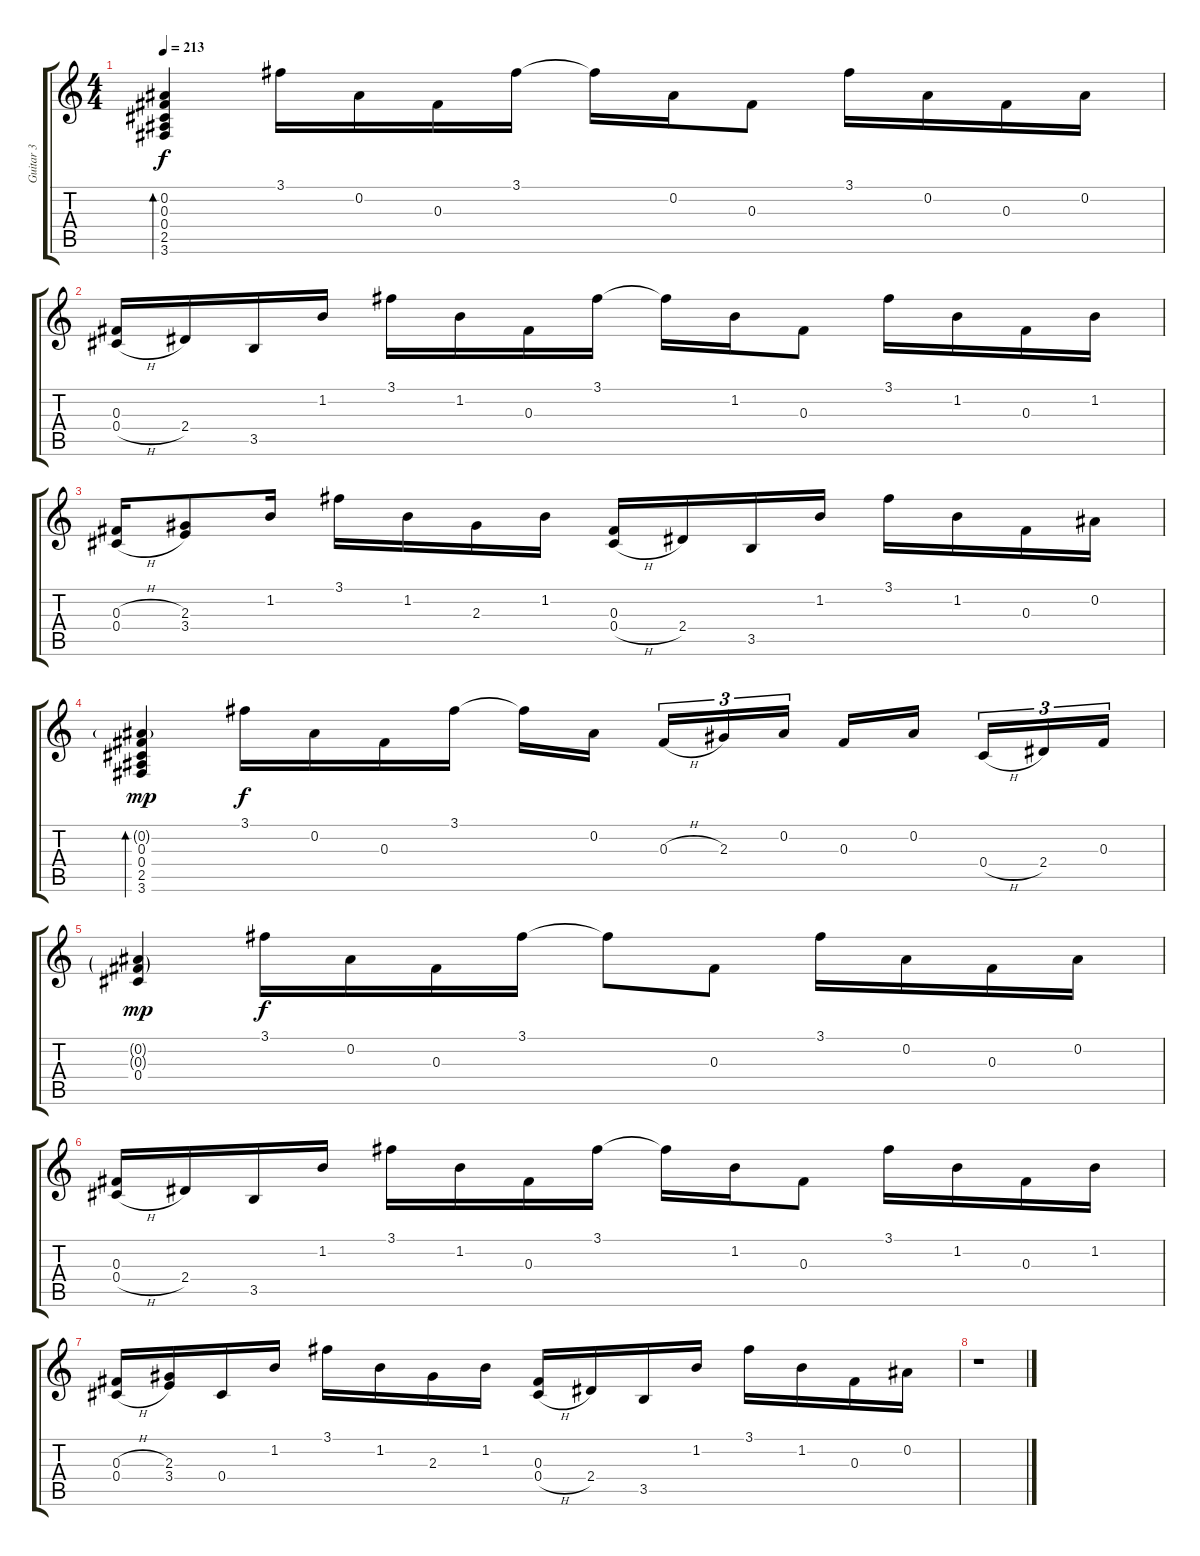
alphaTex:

\track ("Guitar 3" "Guitar 3") {instrument electricguitarclean}
\staff {score tabs}
\tuning (Eb4 Bb3 Gb3 Db3 Ab2 Eb2) {hide}
\ts (4 4)
\tempo 213
\clef g2
\ks c
(0.2 0.3 0.4 2.5 3.6).4{bd 60 dy f} 3.1.16 0.2.16 0.3.16 3.1.16 3.1{t}.16 0.2.16 0.3.8 3.1.16 0.2.16 0.3.16 0.2.16 |
(0.3 0.4{h}).16 2.4.16 3.5.16 1.2.16 3.1.16 1.2.16 0.3.16 3.1.16 3.1{t}.16 1.2.16 0.3.8 3.1.16 1.2.16 0.3.16 1.2.16 |
(0.3{h} 0.4{h}).16 (2.3 3.4).8 1.2.16 3.1.16 1.2.16 2.3.16 1.2.16 (0.3 0.4{h}).16 2.4.16 3.5.16 1.2.16 3.1.16 1.2.16 0.3.16 0.2.16 |
(0.2{g} 0.3 0.4 2.5 3.6).4{bd 60 dy mp} 3.1.16{dy f} 0.2.16 0.3.16 3.1.16 3.1{t}.16 0.2.16 0.3{h}.16{tu (3 2)} 2.3.16{tu (3 2)} 0.2.16{tu (3 2)} 0.3.16 0.2.16 0.4{h}.16{tu (3 2)} 2.4.16{tu (3 2)} 0.3.16{tu (3 2)} |
(0.2{g} 0.3{g} 0.4).4{dy mp} 3.1.16{dy f} 0.2.16 0.3.16 3.1.16 3.1{t}.8 0.3.8 3.1.16 0.2.16 0.3.16 0.2.16 |
(0.3 0.4{h}).16 2.4.16 3.5.16 1.2.16 3.1.16 1.2.16 0.3.16 3.1.16 3.1{t}.16 1.2.16 0.3.8 3.1.16 1.2.16 0.3.16 1.2.16 |
(0.3{h} 0.4{h}).16 (2.3 3.4).16 0.4.16 1.2.16 3.1.16 1.2.16 2.3.16 1.2.16 (0.3 0.4{h}).16 2.4.16 3.5.16 1.2.16 3.1.16 1.2.16 0.3.16 0.2.16 |
r.1
